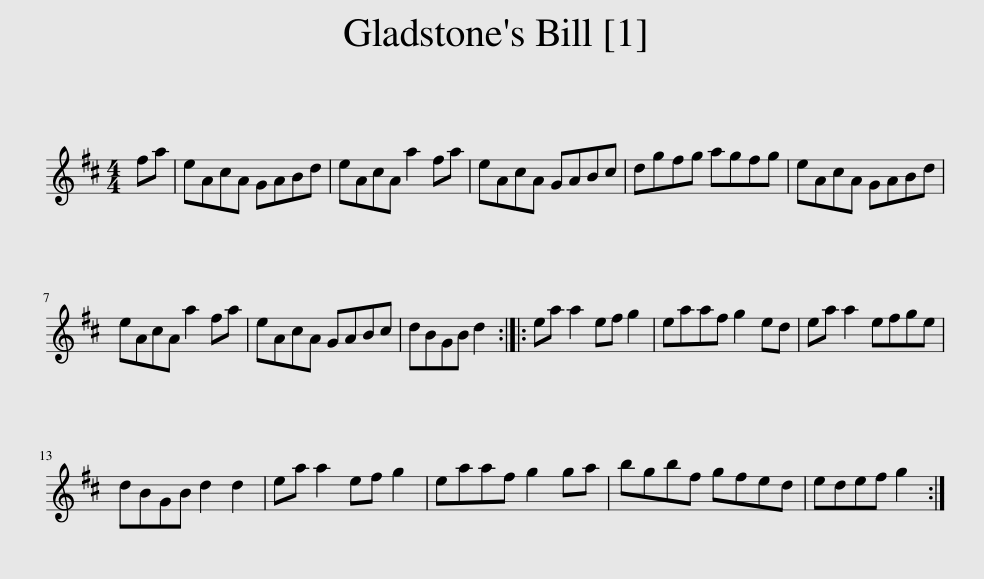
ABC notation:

X:1
L:1/8
M:4/4
I:linebreak $
K:D
V:1 treble
V:1
 fa | eAcA GABd | eAcA a2 fa | eAcA GABc | dgfg agfg | %5
 eAcA GABd |$ eAcA a2 fa | eAcA GABc | dBGB d2 :: ea a2 ef g2 | %10
 eaaf g2 ed | ea a2 efge |$ dBGB d2 d2 | ea a2 ef g2 | eaaf g2 ga | %15
 bgbf gfed | edef g2 :| %17
